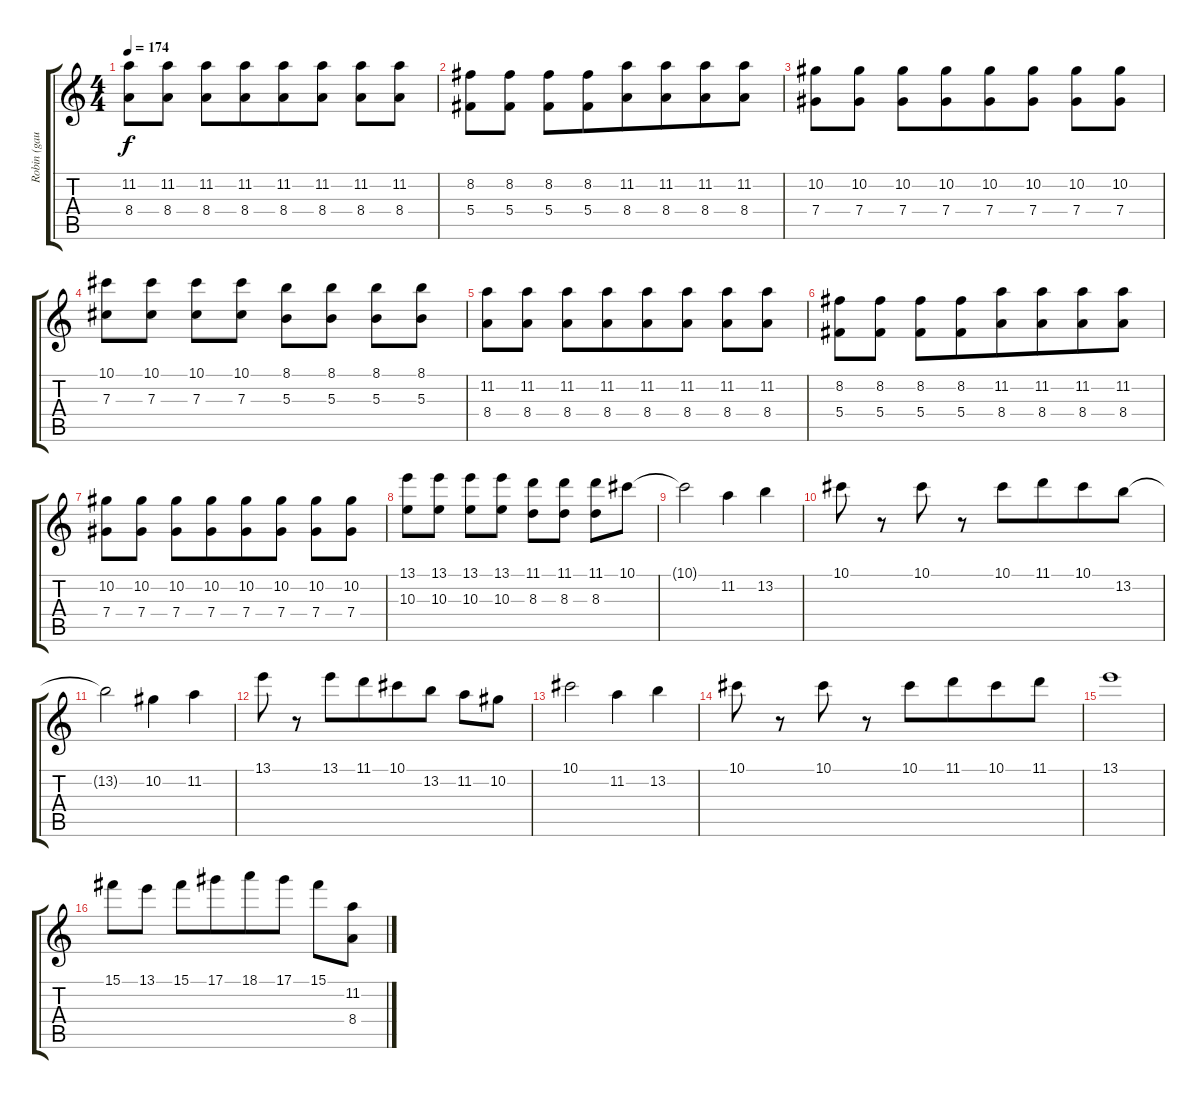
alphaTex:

\track ("Robin (gauche)" "Robin (gau") {solo instrument distortionguitar}
\staff {score tabs}
\tuning (Eb4 Bb3 Gb3 Db3 Ab2 Db2) {hide}
\ts (4 4)
\tempo 174
\clef g2
\ks c
(11.2 8.4).8{dy f beam merge} (11.2 8.4).8 (11.2 8.4).8 (11.2 8.4).8{beam merge} (11.2 8.4).8{beam merge} (11.2 8.4).8 (11.2 8.4).8 (11.2 8.4).8 |
(8.2 5.4).8{beam merge} (8.2 5.4).8 (8.2 5.4).8 (8.2 5.4).8{beam merge} (11.2 8.4).8{beam merge} (11.2 8.4).8{beam merge} (11.2 8.4).8{beam merge} (11.2 8.4).8 |
(10.2 7.4).8 (10.2 7.4).8 (10.2 7.4).8 (10.2 7.4).8{beam merge} (10.2 7.4).8{beam merge} (10.2 7.4).8 (10.2 7.4).8{beam merge} (10.2 7.4).8 |
(10.1 7.3).8 (10.1 7.3).8 (10.1 7.3).8 (10.1 7.3).8 (8.1 5.3).8 (8.1 5.3).8 (8.1 5.3).8 (8.1 5.3).8 |
(11.2 8.4).8{beam merge} (11.2 8.4).8 (11.2 8.4).8 (11.2 8.4).8{beam merge} (11.2 8.4).8{beam merge} (11.2 8.4).8 (11.2 8.4).8 (11.2 8.4).8 |
(8.2 5.4).8{beam merge} (8.2 5.4).8 (8.2 5.4).8 (8.2 5.4).8{beam merge} (11.2 8.4).8{beam merge} (11.2 8.4).8{beam merge} (11.2 8.4).8{beam merge} (11.2 8.4).8 |
(10.2 7.4).8 (10.2 7.4).8 (10.2 7.4).8 (10.2 7.4).8{beam merge} (10.2 7.4).8{beam merge} (10.2 7.4).8 (10.2 7.4).8{beam merge} (10.2 7.4).8 |
(13.1 10.3).8 (13.1 10.3).8 (13.1 10.3).8 (13.1 10.3).8 (11.1 8.3).8 (11.1 8.3).8 (11.1 8.3).8{beam merge} 10.1.8 |
10.1{t}.2{beam merge} 11.2.4 13.2.4 |
10.1.8 r.8 10.1.8 r.8 10.1.8 11.1.8{beam merge} 10.1.8{beam merge} 13.2.8 |
13.2{t}.2{beam merge} 10.2.4 11.2.4 |
13.1.8 r.8 13.1.8 11.1.8{beam merge} 10.1.8 13.2.8 11.2.8 10.2.8 |
10.1.2{beam merge} 11.2.4 13.2.4 |
10.1.8 r.8 10.1.8 r.8 10.1.8 11.1.8{beam merge} 10.1.8{beam merge} 11.1.8 |
13.1.1 |
15.1.8 13.1.8 15.1.8 17.1.8{beam merge} 18.1.8 17.1.8 15.1.8 (11.2 8.4).8
